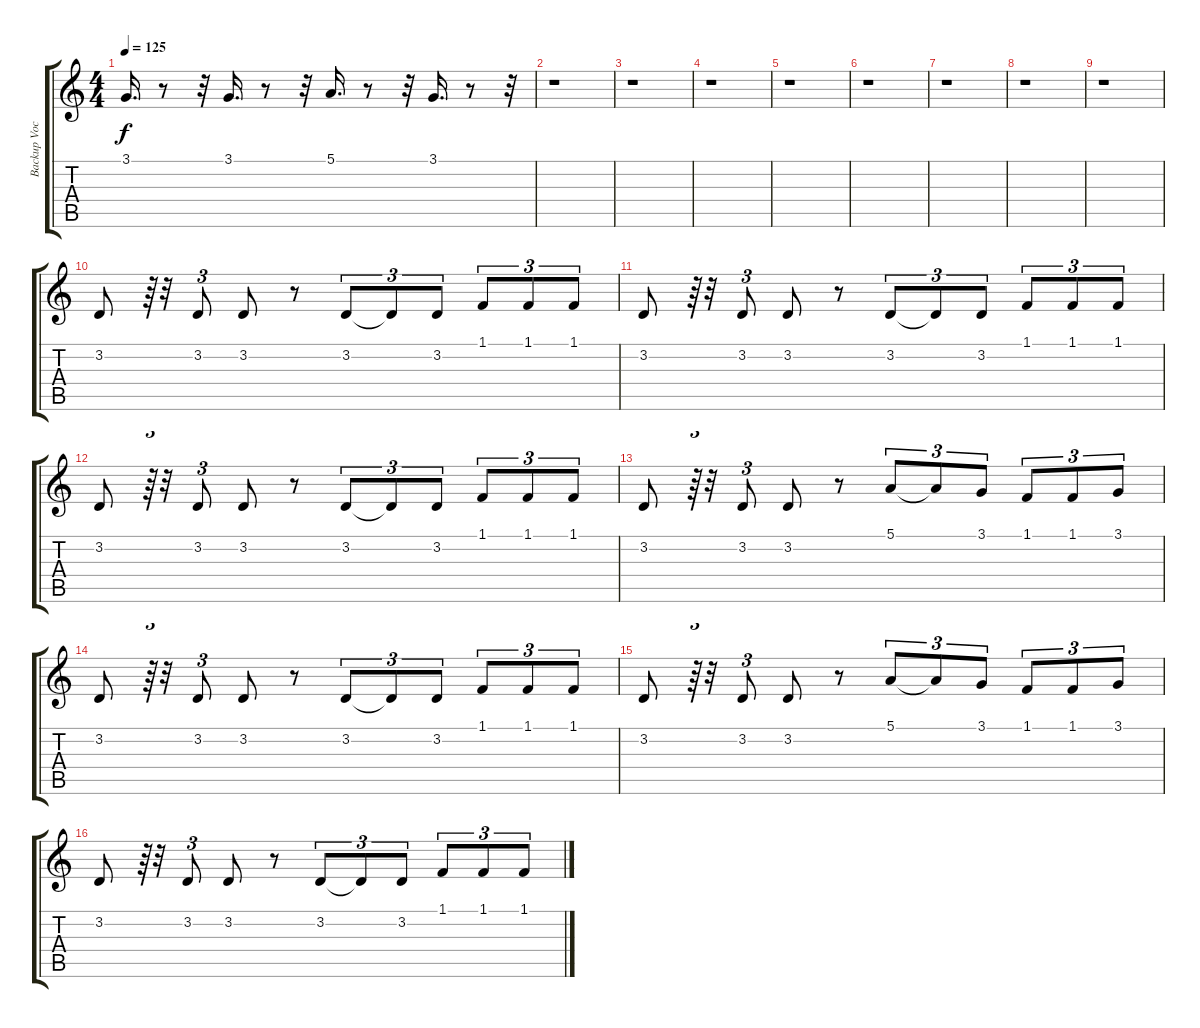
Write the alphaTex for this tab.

\track ("Backup Voc" "Backup Voc") {instrument voiceoohs}
\staff {score tabs}
\tuning (E4 B3 G3 D3 A2 E2) {hide}
\ts (4 4)
\tempo 125
\clef g2
\ks c
3.1.16{d dy f} r.8 r.32 3.1.16{d} r.8 r.32 5.1.16{d} r.8 r.32 3.1.16{d} r.8 r.32 |
r.1 |
r.1 |
r.1 |
r.1 |
r.1 |
r.1 |
r.1 |
r.1 |
3.2.8 r.64{tu (3 2)} r.32 3.2.8{tu (3 2)} 3.2.8 r.8 3.2.8{tu (3 2)} 3.2{t}.8{tu (3 2)} 3.2.8{tu (3 2)} 1.1.8{tu (3 2)} 1.1.8{tu (3 2)} 1.1.8{tu (3 2)} |
3.2.8 r.64{tu (3 2)} r.32 3.2.8{tu (3 2)} 3.2.8 r.8 3.2.8{tu (3 2)} 3.2{t}.8{tu (3 2)} 3.2.8{tu (3 2)} 1.1.8{tu (3 2)} 1.1.8{tu (3 2)} 1.1.8{tu (3 2)} |
3.2.8 r.64{tu (3 2)} r.32 3.2.8{tu (3 2)} 3.2.8 r.8 3.2.8{tu (3 2)} 3.2{t}.8{tu (3 2)} 3.2.8{tu (3 2)} 1.1.8{tu (3 2)} 1.1.8{tu (3 2)} 1.1.8{tu (3 2)} |
3.2.8 r.64{tu (3 2)} r.32 3.2.8{tu (3 2)} 3.2.8 r.8 5.1.8{tu (3 2)} 5.1{t}.8{tu (3 2)} 3.1.8{tu (3 2)} 1.1.8{tu (3 2)} 1.1.8{tu (3 2)} 3.1.8{tu (3 2)} |
3.2.8 r.64{tu (3 2)} r.32 3.2.8{tu (3 2)} 3.2.8 r.8 3.2.8{tu (3 2)} 3.2{t}.8{tu (3 2)} 3.2.8{tu (3 2)} 1.1.8{tu (3 2)} 1.1.8{tu (3 2)} 1.1.8{tu (3 2)} |
3.2.8 r.64{tu (3 2)} r.32 3.2.8{tu (3 2)} 3.2.8 r.8 5.1.8{tu (3 2)} 5.1{t}.8{tu (3 2)} 3.1.8{tu (3 2)} 1.1.8{tu (3 2)} 1.1.8{tu (3 2)} 3.1.8{tu (3 2)} |
3.2.8 r.64{tu (3 2)} r.32 3.2.8{tu (3 2)} 3.2.8 r.8 3.2.8{tu (3 2)} 3.2{t}.8{tu (3 2)} 3.2.8{tu (3 2)} 1.1.8{tu (3 2)} 1.1.8{tu (3 2)} 1.1.8{tu (3 2)}
